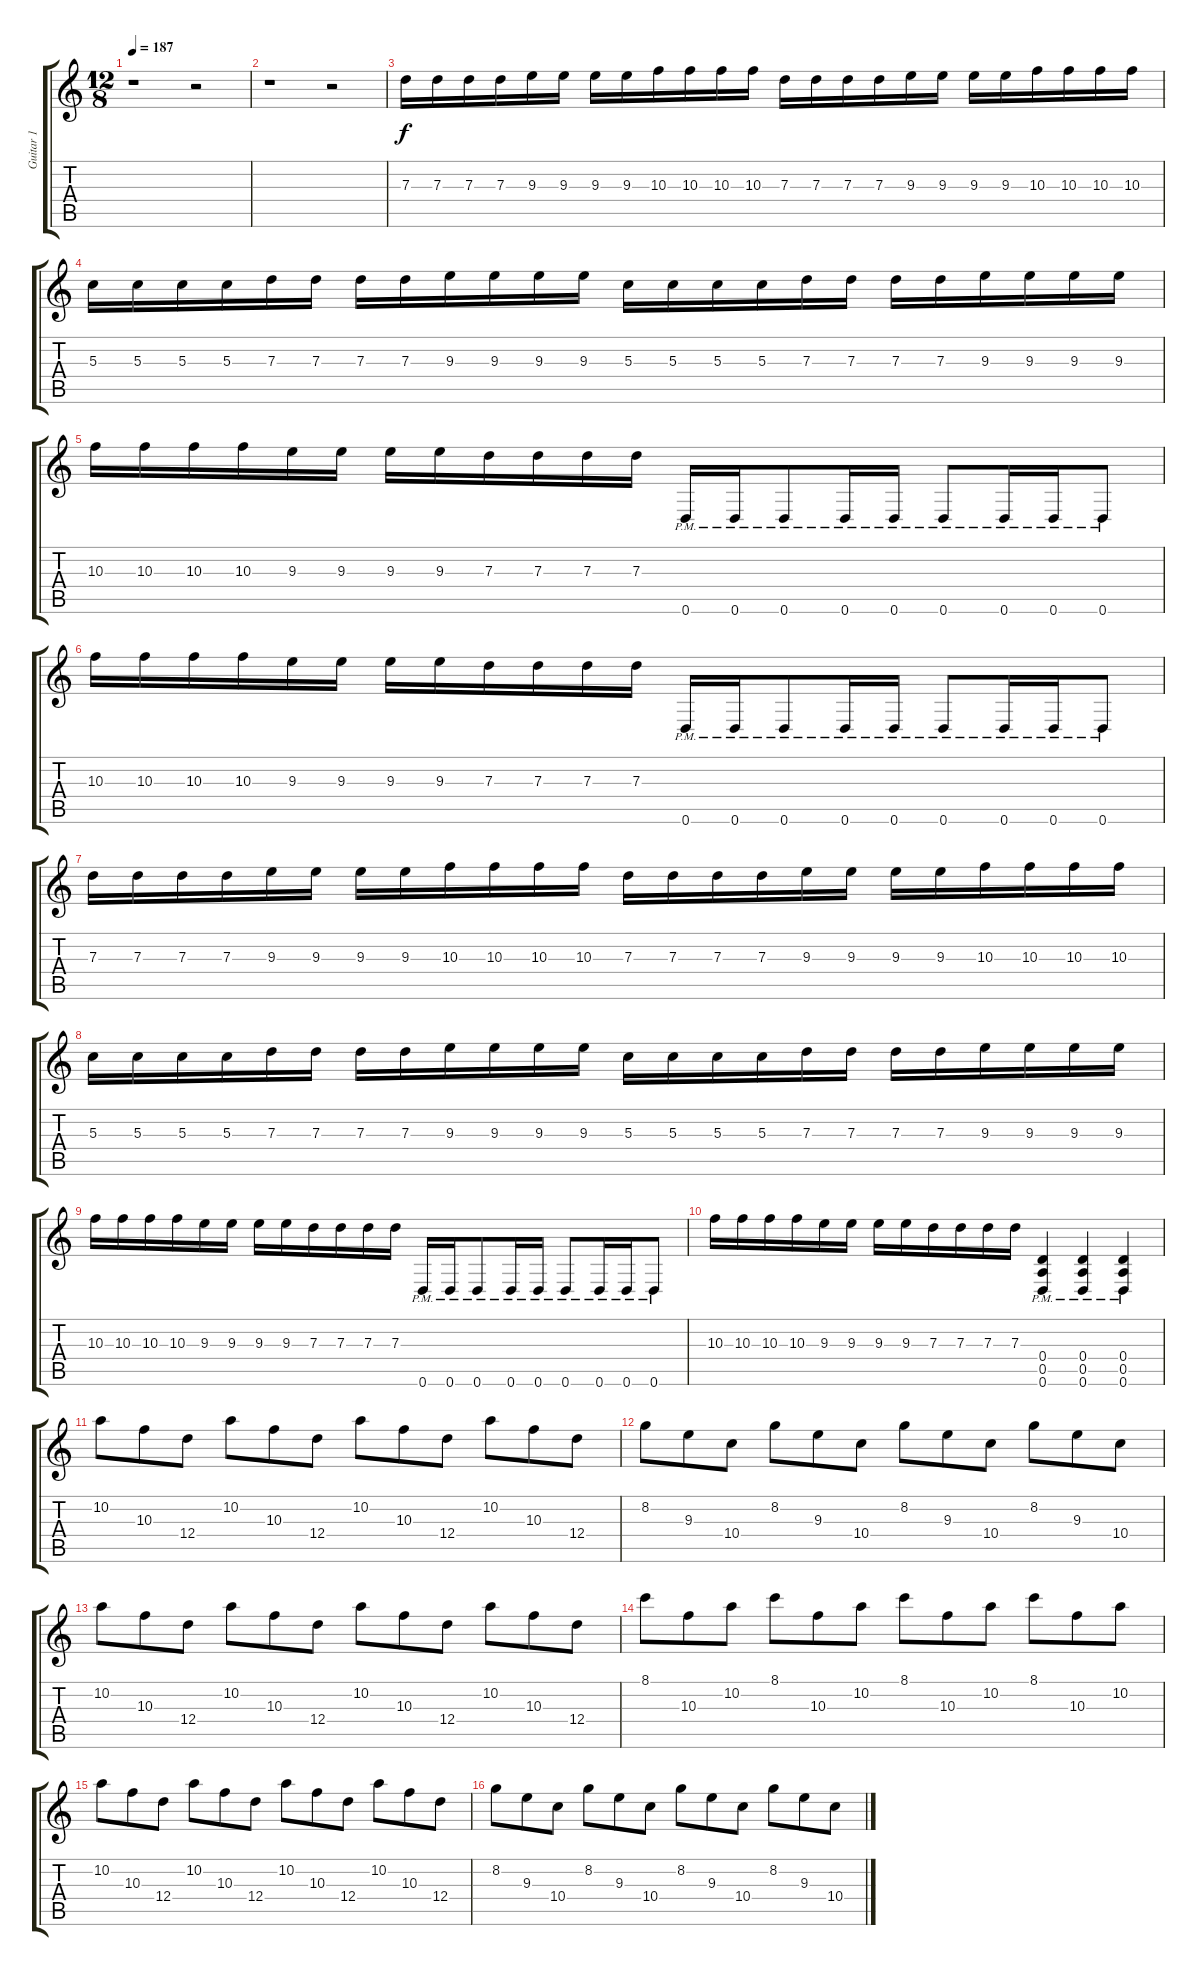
\track ("Guitar 1" "Guitar 1") {instrument distortionguitar}
\staff {score tabs}
\tuning (E4 B3 G3 D3 A2 D2) {hide}
\ts (12 8)
\tempo 187
\clef g2
\ks c
r.1{dy f} r.2 |
r.1 r.2 |
7.3.16 7.3.16 7.3.16 7.3.16 9.3.16 9.3.16 9.3.16 9.3.16 10.3.16 10.3.16 10.3.16 10.3.16 7.3.16 7.3.16 7.3.16 7.3.16 9.3.16 9.3.16 9.3.16 9.3.16 10.3.16 10.3.16 10.3.16 10.3.16 |
5.3.16 5.3.16 5.3.16 5.3.16 7.3.16 7.3.16 7.3.16 7.3.16 9.3.16 9.3.16 9.3.16 9.3.16 5.3.16 5.3.16 5.3.16 5.3.16 7.3.16 7.3.16 7.3.16 7.3.16 9.3.16 9.3.16 9.3.16 9.3.16 |
10.3.16 10.3.16 10.3.16 10.3.16 9.3.16 9.3.16 9.3.16 9.3.16 7.3.16 7.3.16 7.3.16 7.3.16 0.6{pm}.16 0.6{pm}.16 0.6{pm}.8 0.6{pm}.16 0.6{pm}.16 0.6{pm}.8 0.6{pm}.16 0.6{pm}.16 0.6{pm}.8 |
10.3.16 10.3.16 10.3.16 10.3.16 9.3.16 9.3.16 9.3.16 9.3.16 7.3.16 7.3.16 7.3.16 7.3.16 0.6{pm}.16 0.6{pm}.16 0.6{pm}.8 0.6{pm}.16 0.6{pm}.16 0.6{pm}.8 0.6{pm}.16 0.6{pm}.16 0.6{pm}.8 |
7.3.16 7.3.16 7.3.16 7.3.16 9.3.16 9.3.16 9.3.16 9.3.16 10.3.16 10.3.16 10.3.16 10.3.16 7.3.16 7.3.16 7.3.16 7.3.16 9.3.16 9.3.16 9.3.16 9.3.16 10.3.16 10.3.16 10.3.16 10.3.16 |
5.3.16 5.3.16 5.3.16 5.3.16 7.3.16 7.3.16 7.3.16 7.3.16 9.3.16 9.3.16 9.3.16 9.3.16 5.3.16 5.3.16 5.3.16 5.3.16 7.3.16 7.3.16 7.3.16 7.3.16 9.3.16 9.3.16 9.3.16 9.3.16 |
10.3.16 10.3.16 10.3.16 10.3.16 9.3.16 9.3.16 9.3.16 9.3.16 7.3.16 7.3.16 7.3.16 7.3.16 0.6{pm}.16 0.6{pm}.16 0.6{pm}.8 0.6{pm}.16 0.6{pm}.16 0.6{pm}.8 0.6{pm}.16 0.6{pm}.16 0.6{pm}.8 |
10.3.16 10.3.16 10.3.16 10.3.16 9.3.16 9.3.16 9.3.16 9.3.16 7.3.16 7.3.16 7.3.16 7.3.16 (0.4{pm} 0.5{pm} 0.6{pm}).4 (0.4{pm} 0.5{pm} 0.6{pm}).4 (0.4{pm} 0.5{pm} 0.6{pm}).4 |
10.2.8 10.3.8 12.4.8 10.2.8 10.3.8 12.4.8 10.2.8 10.3.8 12.4.8 10.2.8 10.3.8 12.4.8 |
8.2.8 9.3.8 10.4.8 8.2.8 9.3.8 10.4.8 8.2.8 9.3.8 10.4.8 8.2.8 9.3.8 10.4.8 |
10.2.8 10.3.8 12.4.8 10.2.8 10.3.8 12.4.8 10.2.8 10.3.8 12.4.8 10.2.8 10.3.8 12.4.8 |
8.1.8 10.3.8 10.2.8 8.1.8 10.3.8 10.2.8 8.1.8 10.3.8 10.2.8 8.1.8 10.3.8 10.2.8 |
10.2.8 10.3.8 12.4.8 10.2.8 10.3.8 12.4.8 10.2.8 10.3.8 12.4.8 10.2.8 10.3.8 12.4.8 |
8.2.8 9.3.8 10.4.8 8.2.8 9.3.8 10.4.8 8.2.8 9.3.8 10.4.8 8.2.8 9.3.8 10.4.8
